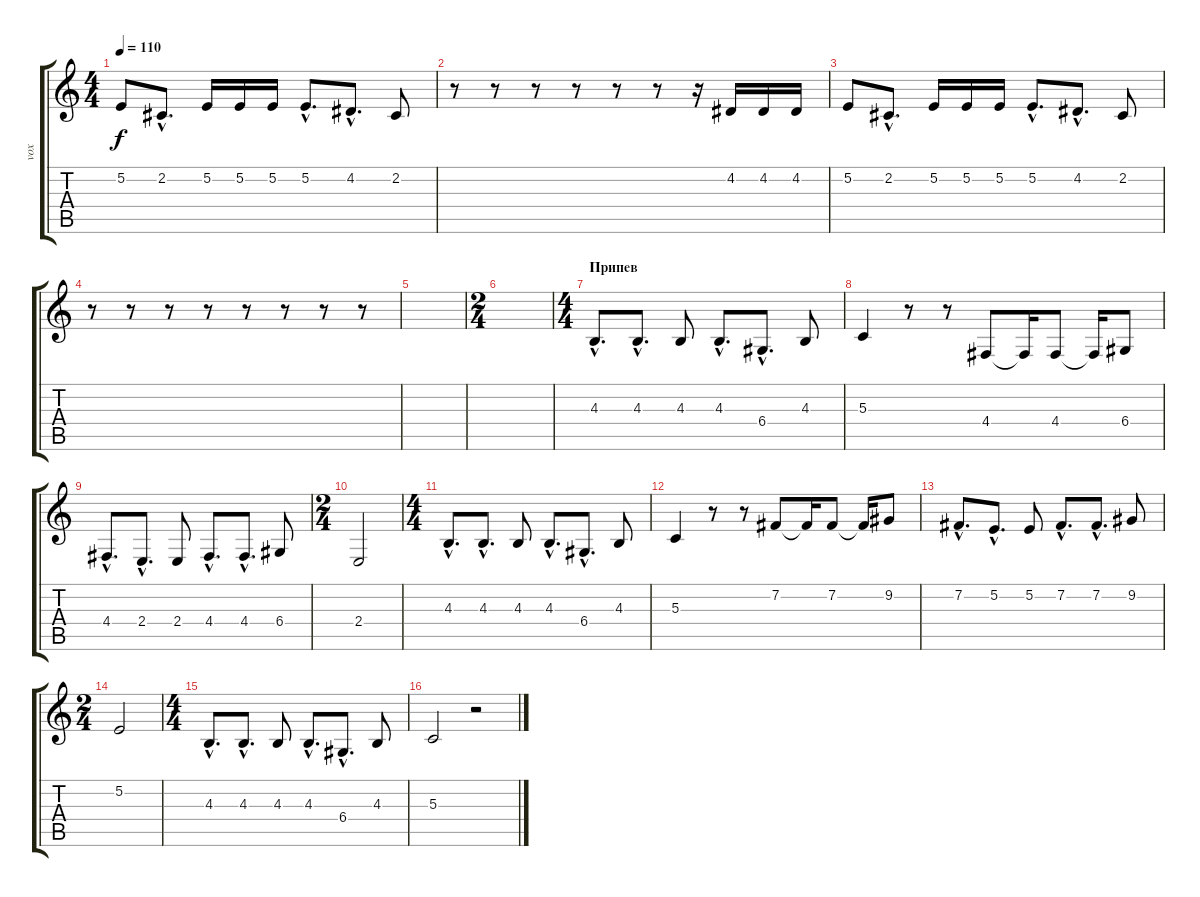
\track ("vox" "vox") {instrument lead8bassandlead}
\staff {score tabs}
\tuning (E4 B3 G3 D3 A2 E2) {hide}
\ts (4 4)
\tempo 110
\clef g2
\ks c
5.2.8{dy f} 2.2{hac}.8{d} 5.2.16 5.2.16 5.2.16 5.2{hac}.8{d} 4.2{hac}.8{d} 2.2.8 |
r.8 r.8 r.8 r.8 r.8 r.8 r.16 4.2.16 4.2.16 4.2.16 |
5.2.8 2.2{hac}.8{d} 5.2.16 5.2.16 5.2.16 5.2{hac}.8{d} 4.2{hac}.8{d} 2.2.8 |
r.8 r.8 r.8 r.8 r.8 r.8 r.8 r.8 |
|
\ts (2 4)
|
\ts (4 4)
\section ("" "Припев")
4.3{hac}.8{d} 4.3{hac}.8{d} 4.3.8 4.3{hac}.8{d} 6.4{hac}.8{d} 4.3.8 |
5.3.4 r.8 r.8 4.4.8 4.4{t}.16 4.4.8 4.4{t}.16 6.4.8 |
4.4{hac}.8{d} 2.4{hac}.8{d} 2.4.8 4.4{hac}.8{d} 4.4{hac}.8{d} 6.4.8 |
\ts (2 4)
2.4.2 |
\ts (4 4)
4.3{hac}.8{d} 4.3{hac}.8{d} 4.3.8 4.3{hac}.8{d} 6.4{hac}.8{d} 4.3.8 |
5.3.4 r.8 r.8 7.2.8 7.2{t}.16 7.2.8 7.2{t}.16 9.2.8 |
7.2{hac}.8{d} 5.2{hac}.8{d} 5.2.8 7.2{hac}.8{d} 7.2{hac}.8{d} 9.2.8 |
\ts (2 4)
5.2.2 |
\ts (4 4)
4.3{hac}.8{d} 4.3{hac}.8{d} 4.3.8 4.3{hac}.8{d} 6.4{hac}.8{d} 4.3.8 |
5.3.2 r.2
